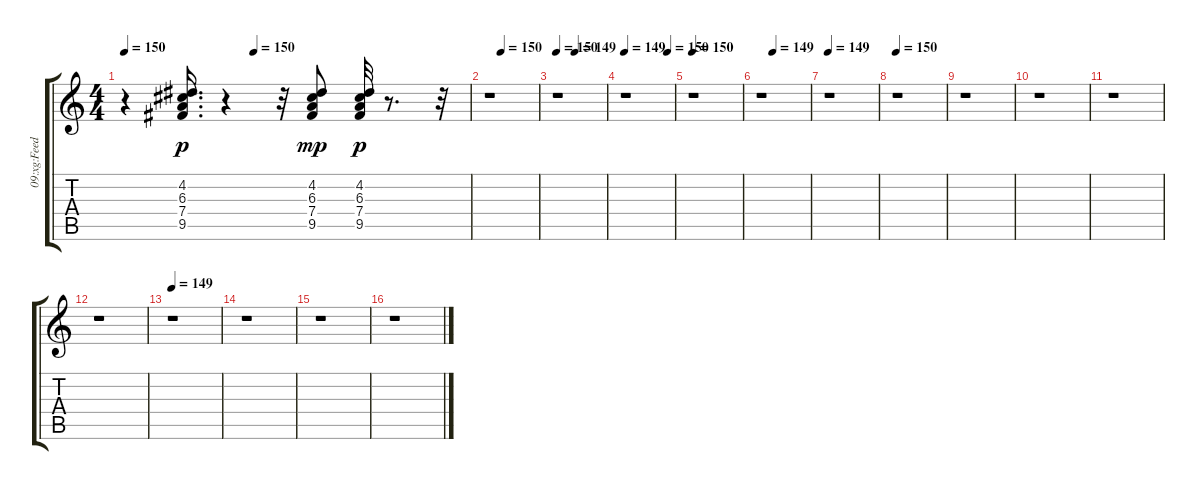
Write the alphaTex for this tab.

\track ("09:xg:Feedback Gtr2" "09:xg:Feed") {instrument distortionguitar}
\staff {score tabs}
\tuning (E4 B3 G3 D3 A2 E2) {hide}
\ts (4 4)
\tempo 150
\tempo (150 0.375)
\clef g2
\ks c
r.4{dy p} (4.2 6.3 7.4 9.5).16{d} r.4 r.32 (4.2 6.3 7.4 9.5).8{dy mp} (4.2 6.3 7.4 9.5).32{dy p} r.8{d} r.32 |
\tempo (150 0.25)
r.1 |
\tempo 150
\tempo (149 0.375)
r.1 |
\tempo 149
\tempo (150 0.875)
r.1 |
\tempo 150
r.1 |
\tempo (149 0.25)
r.1 |
\tempo 149
r.1 |
\tempo 150
r.1 |
r.1 |
r.1 |
r.1 |
r.1 |
\tempo 149
r.1 |
r.1 |
r.1 |
r.1
